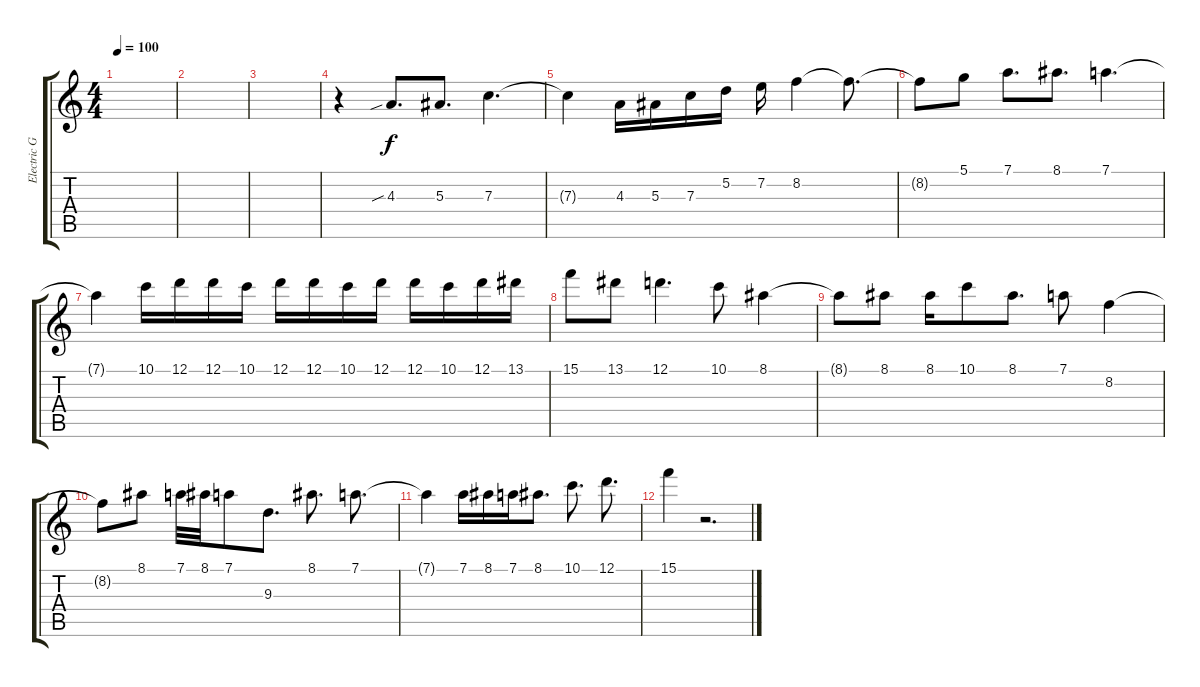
\track ("Electric Guitar Lead" "Electric G") {instrument overdrivenguitar}
\staff {score tabs}
\tuning (D4 A3 F3 C3 G2 D2) {hide}
\ts (4 4)
\tempo 100
\clef g2
\ks c
|
|
|
r.4 4.3{sib}.8{d} 5.3.8{d} 7.3.4{d} |
7.3{t}.4 4.3.16 5.3.16 7.3.16 5.2.16 7.2.16 8.2.4 8.2{t}.8{d} |
8.2{t}.8 5.1.8 7.1.8{d} 8.1.8{d} 7.1.4{d} |
7.1{t}.4 10.1.16 12.1.16 12.1.16 10.1.16 12.1.16 12.1.16 10.1.16 12.1.16 12.1.16 10.1.16 12.1.16 13.1.16 |
15.1.8 13.1.8 12.1.4{d} 10.1.8 8.1.4 |
8.1{t}.8 8.1.8 8.1.16 10.1.8 8.1.8{d} 7.1.8 8.2.4 |
8.2{t}.8 8.1.8 7.1.32 8.1.32 7.1.8 9.3.8{d} 8.1.8{d} 7.1.8{d} |
7.1{t}.4 7.1.16 8.1.16 7.1.16 8.1.8{d} 10.1.8{d} 12.1.8{d} |
15.1.4 r.2{d}
